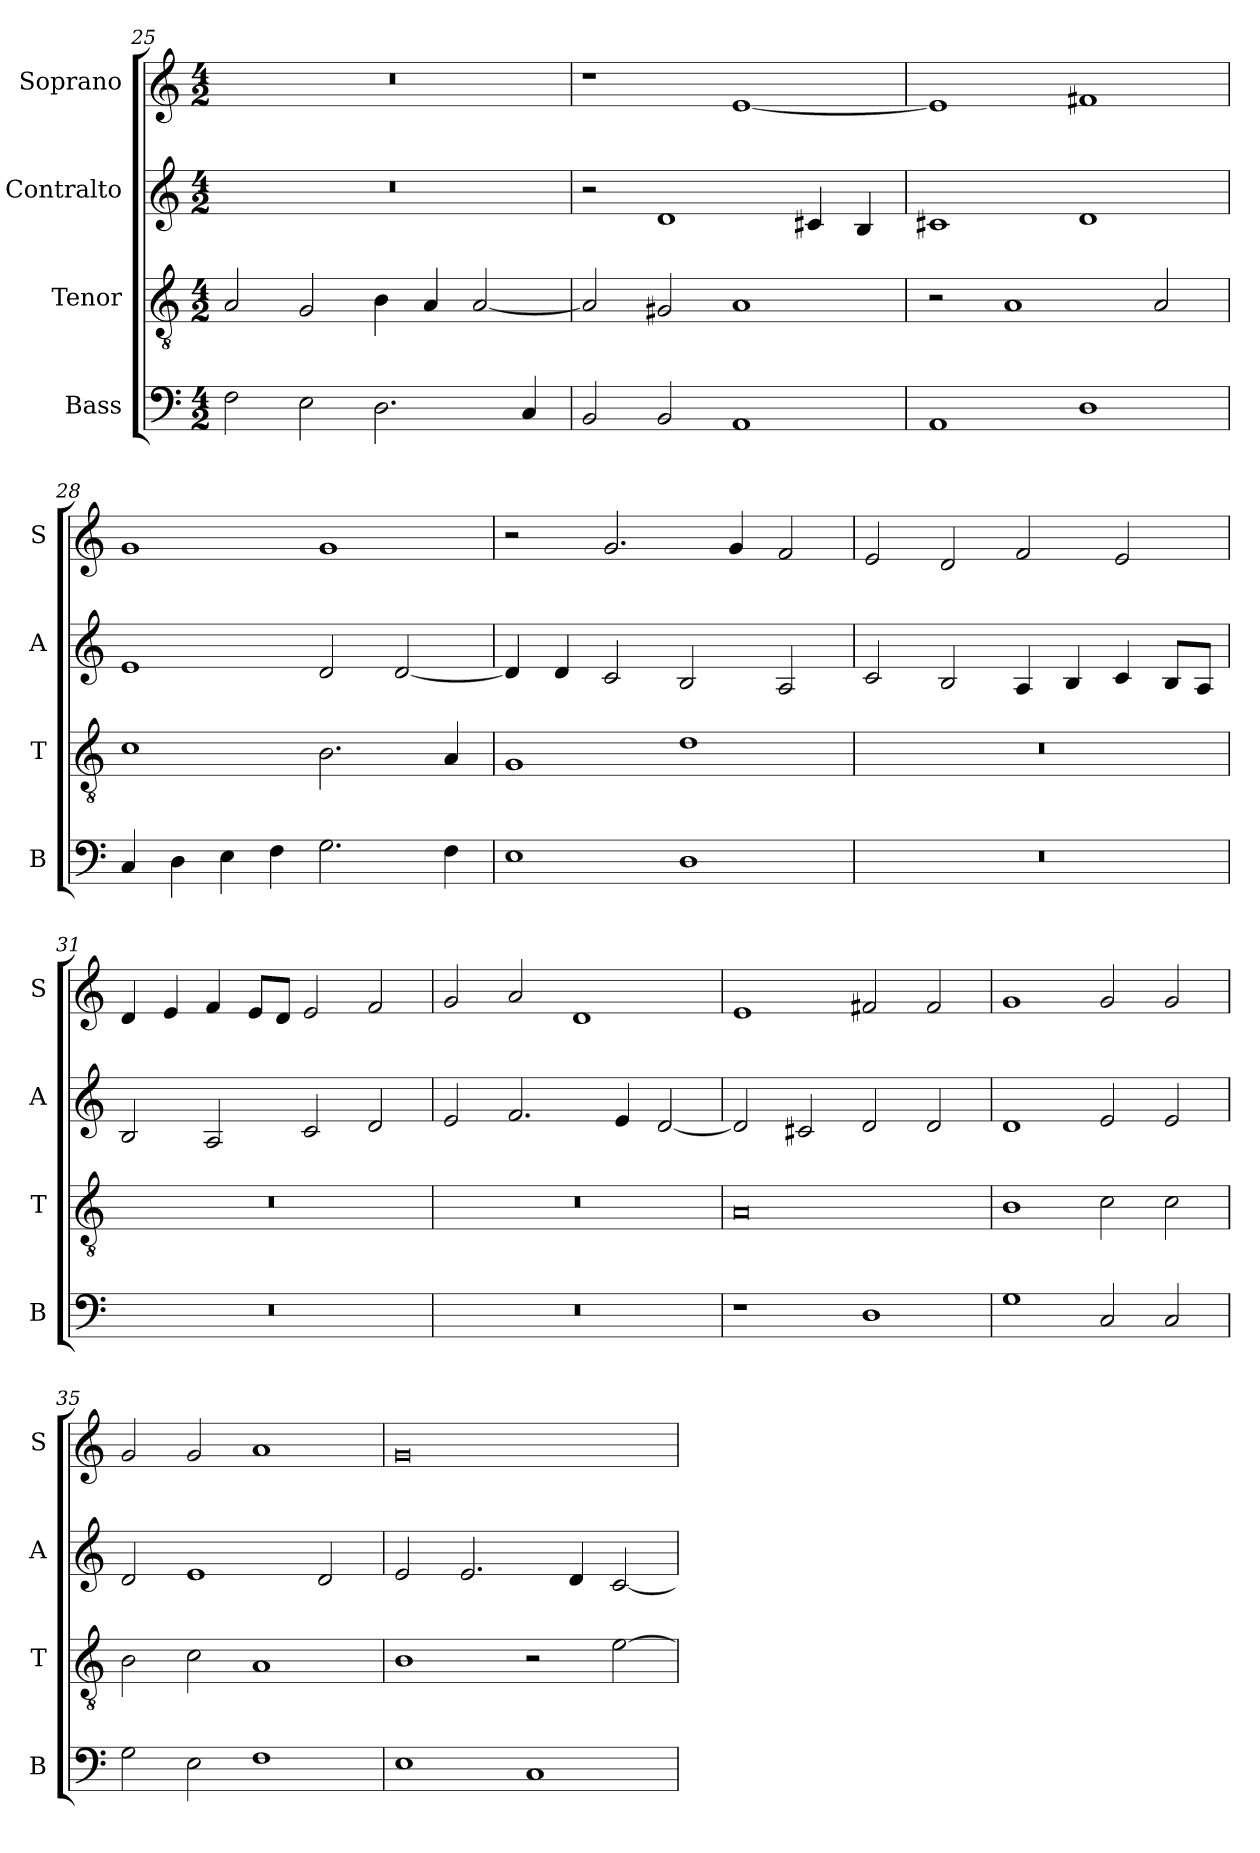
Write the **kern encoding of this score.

**kern	**kern	**kern	**kern
*part4	*part3	*part2	*part1
*staff4	*staff3	*staff2	*staff1
*I"Bass	*I"Tenor	*I"Contralto	*I"Soprano
*I'B	*I'T	*I'A	*I'S
*clefF4	*clefGv2	*clefG2	*clefG2
*k[]	*k[]	*k[]	*k[]
*G:mix	*G:mix	*G:mix	*G:mix
*M4/2	*M4/2	*M4/2	*M4/2
=25	=25	=25	=25
2F	2A	0r	0r
2E	2G	.	.
2.D	4B	.	.
.	4A	.	.
.	[2A	.	.
4C	.	.	.
=26	=26	=26	=26
2BB	2A]	2r	1r
2BB	2G#X	1d	.
1AA	1A	.	[1e
.	.	4c#X	.
.	.	4B	.
=27	=27	=27	=27
1AA	2r	1c#X	1e]
.	1A	.	.
1D	.	1d	1f#X
.	2A	.	.
=28	=28	=28	=28
4C	1c	1e	1g
4D	.	.	.
4E	.	.	.
4F	.	.	.
2.G	2.B	2d	1g
.	.	[2d	.
4F	4A	.	.
=29	=29	=29	=29
1E	1G	4d]	2r
.	.	4d	.
.	.	2c	2.g
1D	1d	2B	.
.	.	.	4g
.	.	2A	2f
=30	=30	=30	=30
0r	0r	2c	2e
.	.	2B	2d
.	.	4A	2f
.	.	4B	.
.	.	4c	2e
.	.	8B/L	.
.	.	8A/J	.
=31	=31	=31	=31
0r	0r	2B	4d
.	.	.	4e
.	.	2A	4f
.	.	.	8e/L
.	.	.	8d/J
.	.	2c	2e
.	.	2d	2f
=32	=32	=32	=32
0r	0r	2e	2g
.	.	2.f	2a
.	.	.	1d
.	.	4e	.
.	.	[2d	.
=33	=33	=33	=33
1r	0A	2d]	1e
.	.	2c#X	.
1D	.	2d	2f#X
.	.	2d	2f#
=34	=34	=34	=34
1G	1B	1d	1g
2C	2c	2e	2g
2C	2c	2e	2g
=35	=35	=35	=35
2G	2B	2d	2g
2E	2c	1e	2g
1F	1A	.	1a
.	.	2d	.
=36	=36	=36	=36
1E	1B	2e	0g
.	.	2.e	.
1C	2r	.	.
.	.	4d	.
.	[2e	[2c	.
=	=	=	=
*-	*-	*-	*-
